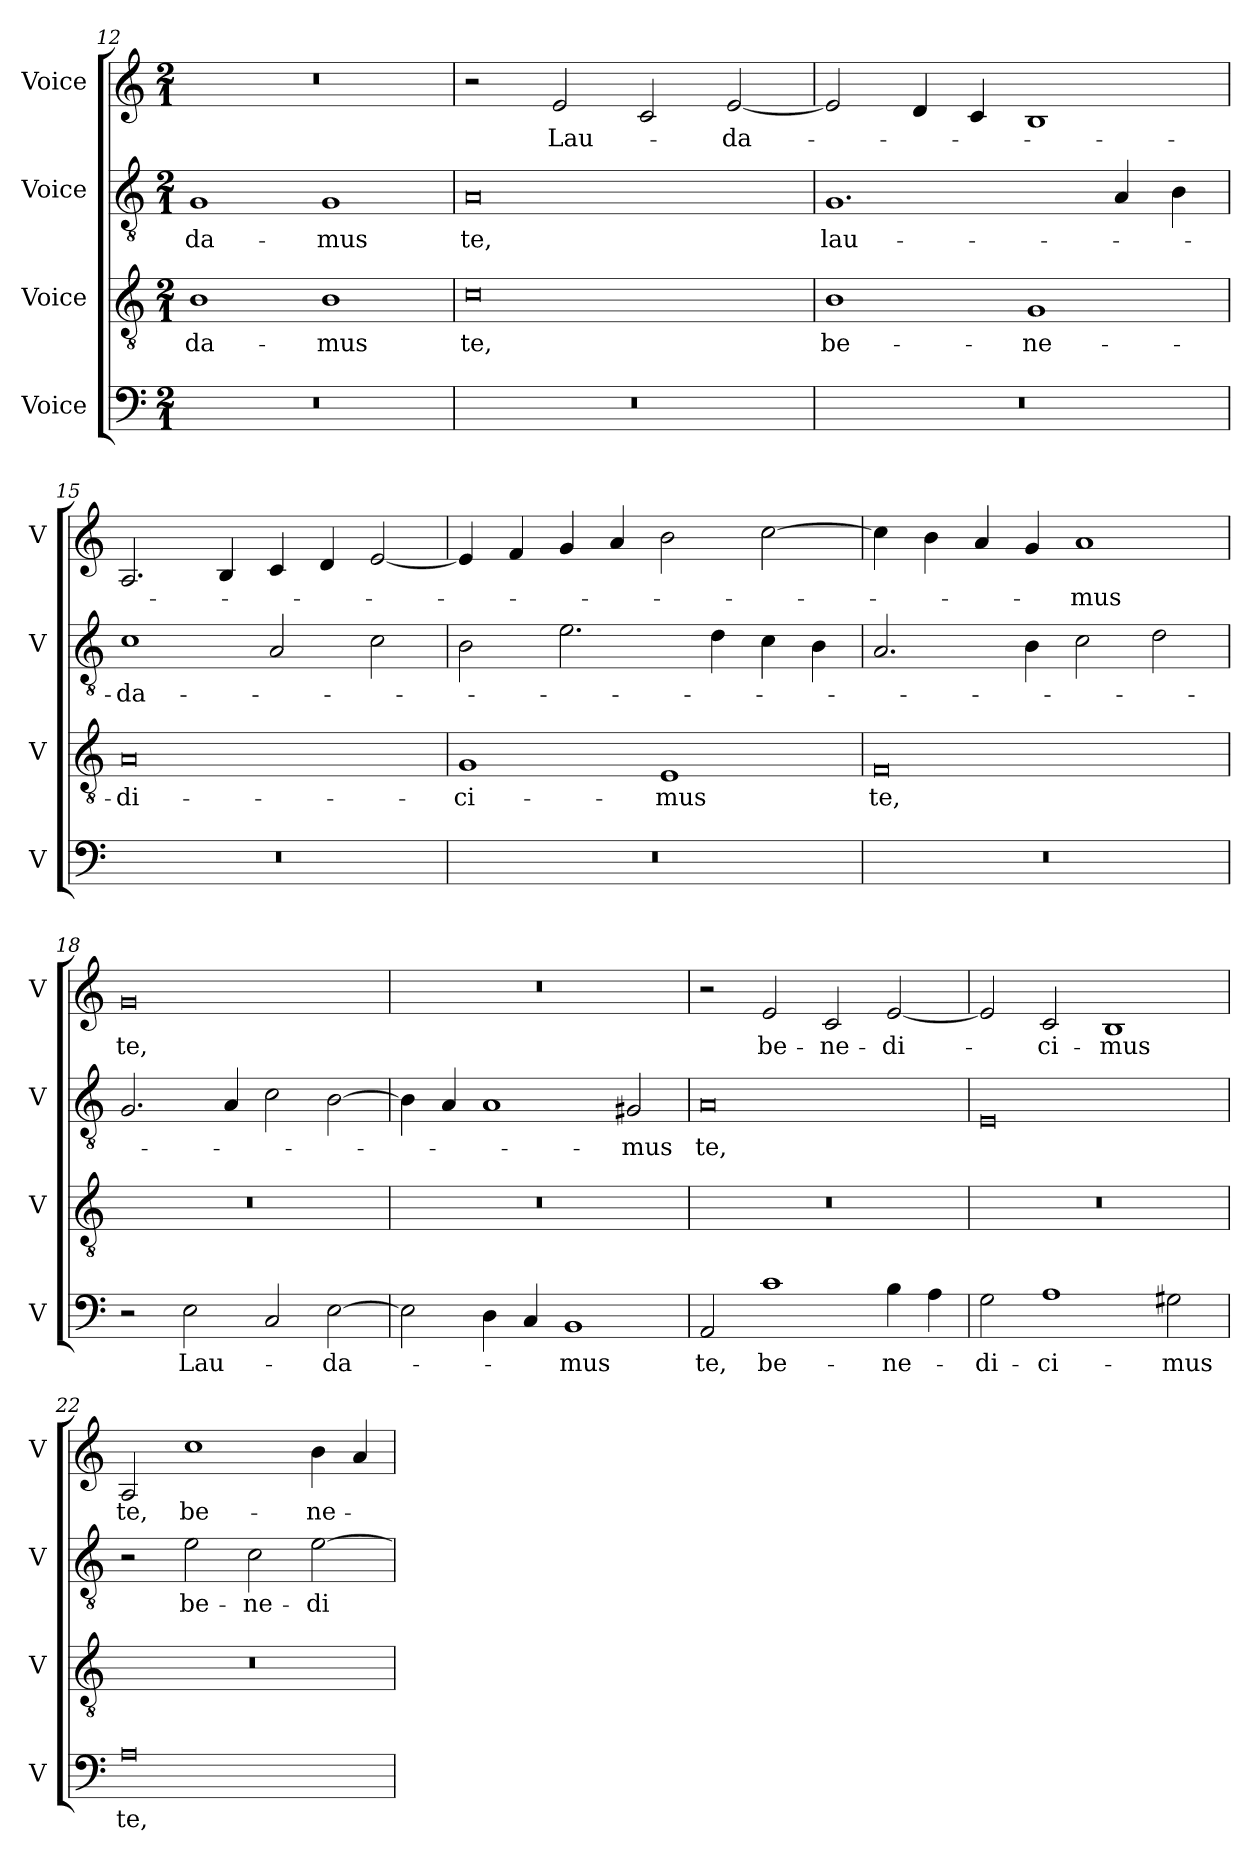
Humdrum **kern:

**kern	**text	**kern	**text	**kern	**text	**kern	**text
*part4	*part4	*part3	*part3	*part2	*part2	*part1	*part1
*staff4	*staff4	*staff3	*staff3	*staff2	*staff2	*staff1	*staff1
*I"Voice	*	*I"Voice	*	*I"Voice	*	*I"Voice	*
*I'V	*	*I'V	*	*I'V	*	*I'V	*
*clefF4	*	*clefGv2	*	*clefGv2	*	*clefG2	*
*k[]	*	*k[]	*	*k[]	*	*k[]	*
*M2/1	*	*M2/1	*	*M2/1	*	*M2/1	*
=12	=12	=12	=12	=12	=12	=12	=12
!	!	!	!LO:LY:b	!	!LO:LY:b	!	!
0r	.	1B	-da-	1G	-da-	0r	.
!	!	!	!LO:LY:b	!	!LO:LY:b	!	!
.	.	1B	-mus	1G	-mus	.	.
=13	=13	=13	=13	=13	=13	=13	=13
!	!	!	!LO:LY:b	!	!LO:LY:b	!	!
0r	.	0c	te,	0A	te,	2r	.
!	!	!	!	!	!	!	!LO:LY:b
.	.	.	.	.	.	2e/	Lau-
.	.	.	.	.	.	2c/	.
!	!	!	!	!	!	!	!LO:LY:b
.	.	.	.	.	.	[2e/	-da-
!!LO:PB:g=z
=14	=14	=14	=14	=14	=14	=14	=14
!	!	!	!LO:LY:b	!	!LO:LY:b	!	!
0r	.	1B	be-	1.G	lau-	2e/]	.
.	.	.	.	.	.	4d/	.
.	.	.	.	.	.	4c/	.
!	!	!	!LO:LY:b	!	!	!	!
.	.	1G	-ne-	.	.	1B	.
.	.	.	.	4A/	.	.	.
.	.	.	.	4B\	.	.	.
=15	=15	=15	=15	=15	=15	=15	=15
!	!	!	!LO:LY:b	!	!LO:LY:b	!	!
0r	.	0A	-di-	1c	-da-	2.A/	.
.	.	.	.	.	.	4B/	.
.	.	.	.	2A/	.	4c/	.
.	.	.	.	.	.	4d/	.
.	.	.	.	2c\	.	[2e/	.
=16	=16	=16	=16	=16	=16	=16	=16
!	!	!	!LO:LY:b	!	!	!	!
0r	.	1G	-ci-	2B\	.	4e/]	.
.	.	.	.	.	.	4f/	.
.	.	.	.	2.e\	.	4g/	.
.	.	.	.	.	.	4a/	.
!	!	!	!LO:LY:b	!	!	!	!
.	.	1E	-mus	.	.	2b\	.
.	.	.	.	4d\	.	.	.
.	.	.	.	4c\	.	[2cc\	.
.	.	.	.	4B\	.	.	.
!!LO:LB:g=z
=17	=17	=17	=17	=17	=17	=17	=17
!	!	!	!LO:LY:b	!	!	!	!
0r	.	0F	te,	2.A/	.	4cc\]	.
.	.	.	.	.	.	4b\	.
.	.	.	.	.	.	4a/	.
.	.	.	.	4B\	.	4g/	.
!	!	!	!	!	!	!	!LO:LY:b
.	.	.	.	2c\	.	1a	-mus
.	.	.	.	2d\	.	.	.
=18	=18	=18	=18	=18	=18	=18	=18
!	!	!	!	!	!	!	!LO:LY:b
2r	.	0r	.	2.G/	.	0g	te,
!	!LO:LY:b	!	!	!	!	!	!
2E\	Lau-	.	.	.	.	.	.
.	.	.	.	4A/	.	.	.
2C/	.	.	.	2c\	.	.	.
!	!LO:LY:b	!	!	!	!	!	!
[2E\	-da-	.	.	[2B\	.	.	.
=19	=19	=19	=19	=19	=19	=19	=19
2E\]	.	0r	.	4B\]	.	0r	.
.	.	.	.	4A/	.	.	.
4D\	.	.	.	1A	.	.	.
4C/	.	.	.	.	.	.	.
!	!LO:LY:b	!	!	!	!	!	!
1BB	-mus	.	.	.	.	.	.
!	!	!	!	!	!LO:LY:b	!	!
.	.	.	.	2G#X/	-mus	.	.
!!LO:LB:g=z
=20	=20	=20	=20	=20	=20	=20	=20
!	!LO:LY:b	!	!	!	!LO:LY:b	!	!
2AA/	te,	0r	.	0A	te,	2r	.
!	!LO:LY:b	!	!	!	!	!	!LO:LY:b
1c	be-	.	.	.	.	2e/	be-
!	!	!	!	!	!	!	!LO:LY:b
.	.	.	.	.	.	2c/	-ne-
!	!LO:LY:b	!	!	!	!	!	!LO:LY:b
4B\	-ne-	.	.	.	.	[2e/	-di-
4A\	.	.	.	.	.	.	.
=21	=21	=21	=21	=21	=21	=21	=21
!	!LO:LY:b	!	!	!	!	!	!
2G\	-di-	0r	.	0E	.	2e/]	.
!	!LO:LY:b	!	!	!	!	!	!LO:LY:b
1A	-ci-	.	.	.	.	2c/	-ci-
!	!	!	!	!	!	!	!LO:LY:b
.	.	.	.	.	.	1B	-mus
!	!LO:LY:b	!	!	!	!	!	!
2G#X\	-mus	.	.	.	.	.	.
=22	=22	=22	=22	=22	=22	=22	=22
!	!LO:LY:b	!	!	!	!	!	!LO:LY:b
0A	te,	0r	.	2r	.	2A/	te,
!	!	!	!	!	!LO:LY:b	!	!LO:LY:b
.	.	.	.	2e\	be-	1cc	be-
!	!	!	!	!	!LO:LY:b	!	!
.	.	.	.	2c\	-ne-	.	.
!	!	!	!	!	!LO:LY:b	!	!LO:LY:b
.	.	.	.	[2e\	-di-	4b\	-ne-
.	.	.	.	.	.	4a/	.
=	=	=	=	=	=	=	=
*-	*-	*-	*-	*-	*-	*-	*-
